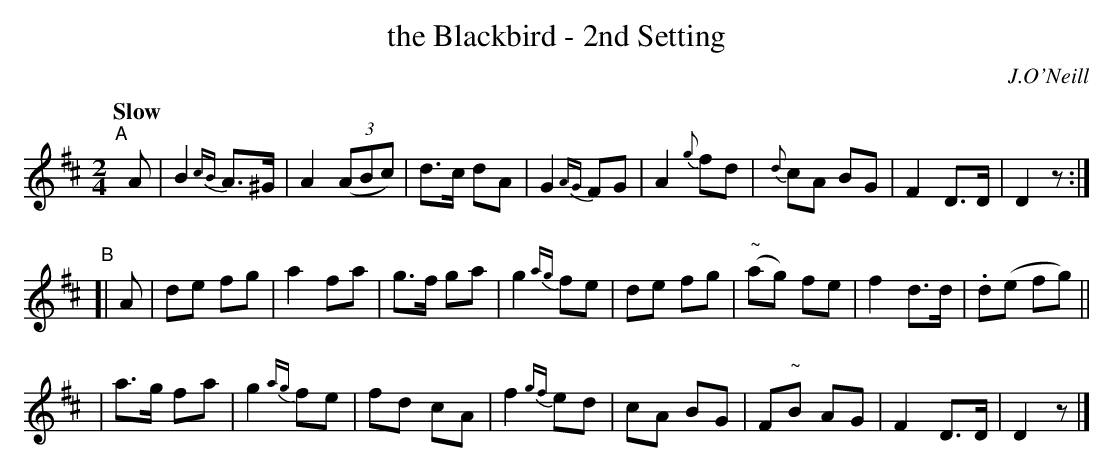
X:1
T: the Blackbird - 2nd Setting
O: J.O'Neill
Q: "Slow"
M: 2/4
L: 1/8
K: D
"^A"[|] A \
| B2 {cB}A>^G | A2 (3(ABc) | d>c dA | G2 {AG}FG \
| A2 {g}fd | {d}cA BG | F2 D>D | D2 z :|
"^B"[| A \
| de fg | a2 fa | g>f ga | g2 {ag}fe \
| de fg | "~"(ag) fe | f2 d>d | .d(e fg) ||
| a>g fa | g2 {ag}fe | fd cA | f2 {gf}ed \
| cA BG | F"~"B AG | F2 D>D | D2 z |]
